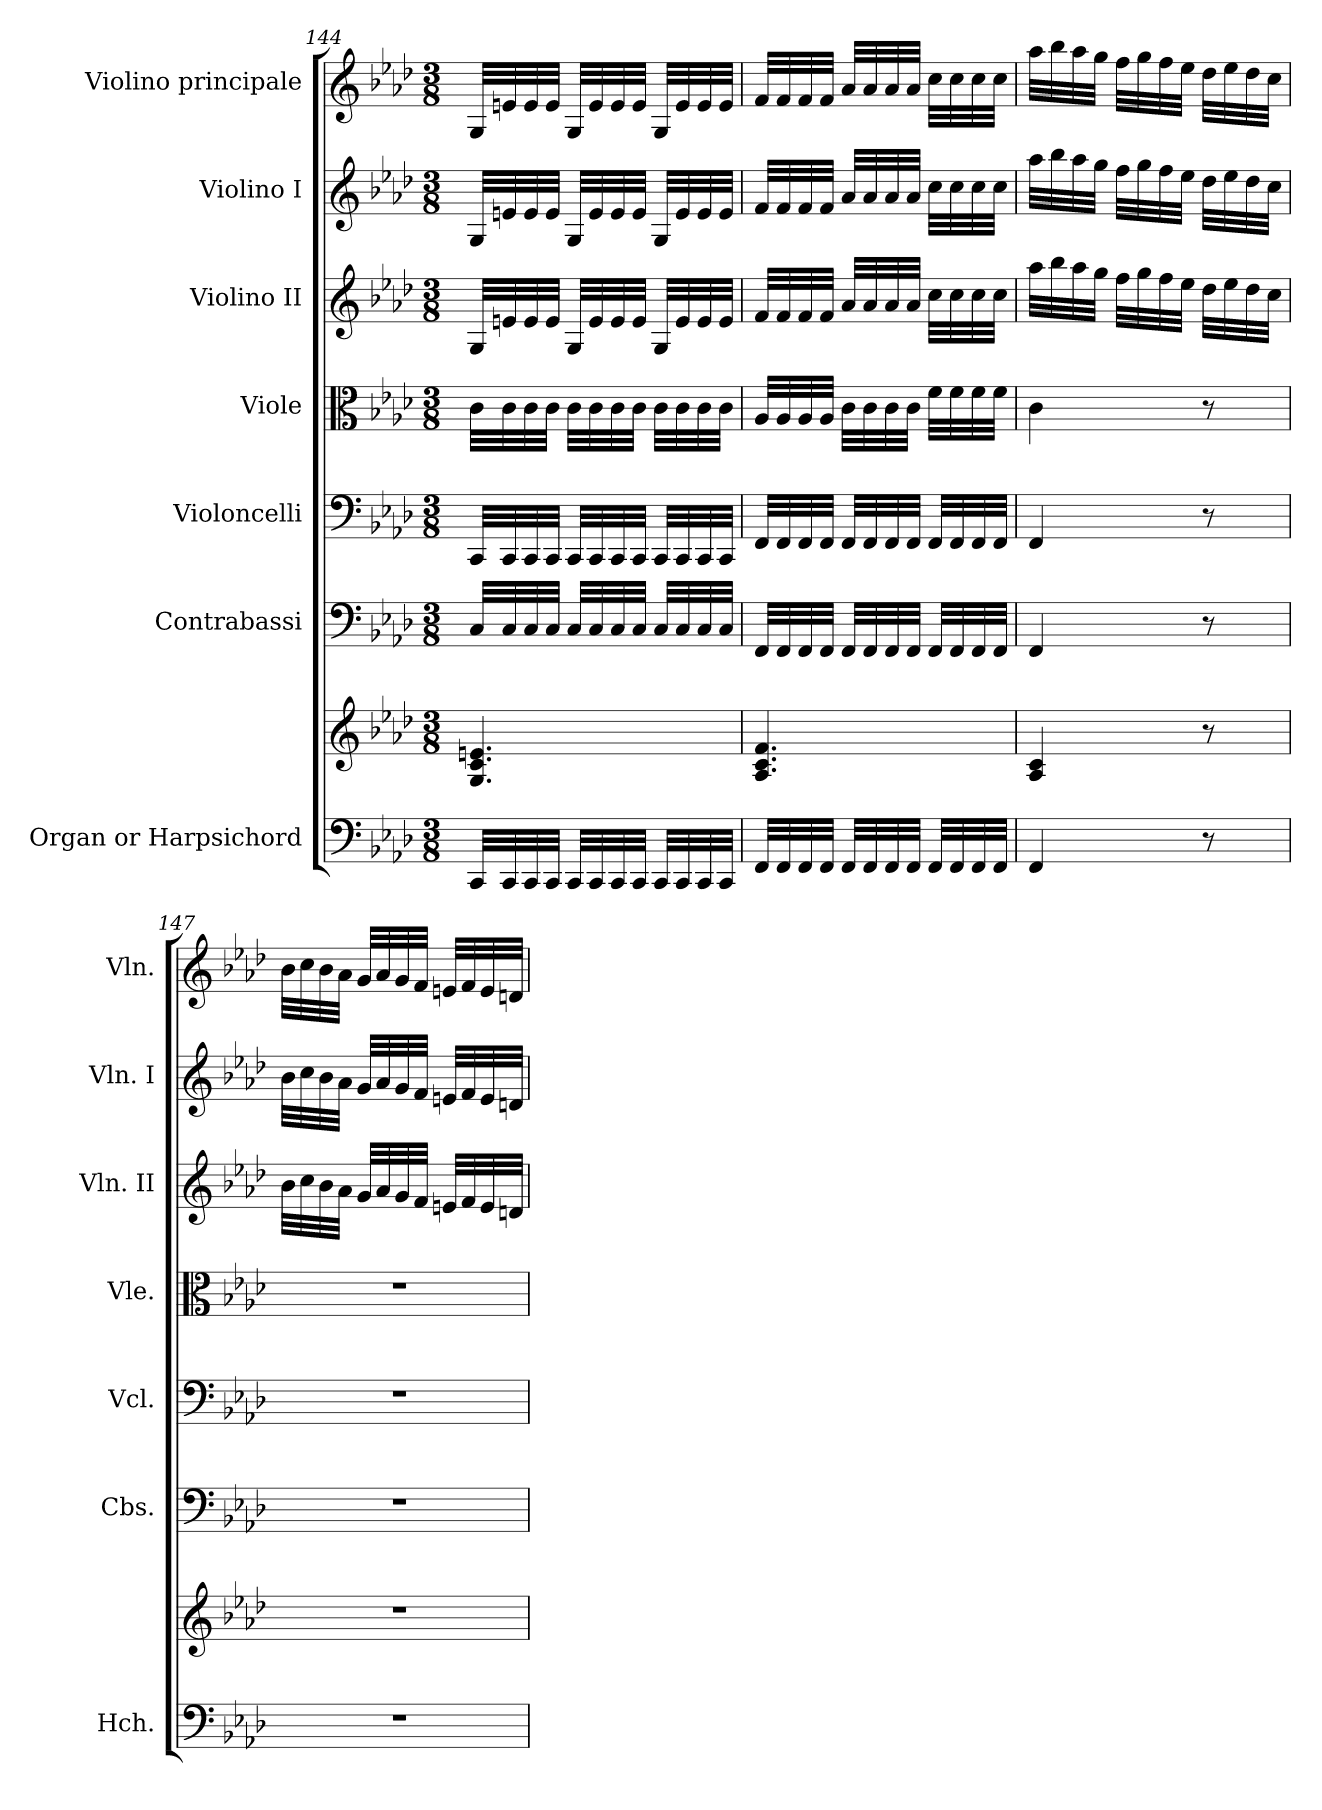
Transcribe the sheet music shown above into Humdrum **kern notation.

**kern	**kern	**kern	**kern	**kern	**kern	**kern	**kern
*part7	*part7	*part6	*part5	*part4	*part3	*part2	*part1
*staff8	*staff7	*staff6	*staff5	*staff4	*staff3	*staff2	*staff1
*I"Organ or Harpsichord	*	*I"Contrabassi	*I"Violoncelli	*I"Viole	*I"Violino II	*I"Violino I	*I"Violino principale
*I'Hch.	*	*I'Cbs.	*I'Vcl.	*I'Vle.	*I'Vln. II	*I'Vln. I	*I'Vln.
*clefF4	*clefG2	*clefF4	*clefF4	*clefC3	*clefG2	*clefG2	*clefG2
*	*	*ITrd7c12	*	*	*	*	*
*k[b-e-a-d-]	*k[b-e-a-d-]	*k[b-e-a-d-]	*k[b-e-a-d-]	*k[b-e-a-d-]	*k[b-e-a-d-]	*k[b-e-a-d-]	*k[b-e-a-d-]
*M3/8	*M3/8	*M3/8	*M3/8	*M3/8	*M3/8	*M3/8	*M3/8
=144	=144	=144	=144	=144	=144	=144	=144
32CC/LLL	4.G/ 4.c/ 4.en/	32CC/LLL	32CC/LLL	32c\LLL	32G/LLL	32G/LLL	32G/LLL
32CC/	.	32CC/	32CC/	32c\	32en/	32en/	32en/
32CC/	.	32CC/	32CC/	32c\	32e/	32e/	32e/
32CC/JJJ	.	32CC/JJJ	32CC/JJJ	32c\JJJ	32e/JJJ	32e/JJJ	32e/JJJ
32CC/LLL	.	32CC/LLL	32CC/LLL	32c\LLL	32G/LLL	32G/LLL	32G/LLL
32CC/	.	32CC/	32CC/	32c\	32e/	32e/	32e/
32CC/	.	32CC/	32CC/	32c\	32e/	32e/	32e/
32CC/JJJ	.	32CC/JJJ	32CC/JJJ	32c\JJJ	32e/JJJ	32e/JJJ	32e/JJJ
32CC/LLL	.	32CC/LLL	32CC/LLL	32c\LLL	32G/LLL	32G/LLL	32G/LLL
32CC/	.	32CC/	32CC/	32c\	32e/	32e/	32e/
32CC/	.	32CC/	32CC/	32c\	32e/	32e/	32e/
32CC/JJJ	.	32CC/JJJ	32CC/JJJ	32c\JJJ	32e/JJJ	32e/JJJ	32e/JJJ
=145	=145	=145	=145	=145	=145	=145	=145
32FF/LLL	4.A-/ 4.c/ 4.f/	32FFF/LLL	32FF/LLL	32A-/LLL	32f/LLL	32f/LLL	32f/LLL
32FF/	.	32FFF/	32FF/	32A-/	32f/	32f/	32f/
32FF/	.	32FFF/	32FF/	32A-/	32f/	32f/	32f/
32FF/JJJ	.	32FFF/JJJ	32FF/JJJ	32A-/JJJ	32f/JJJ	32f/JJJ	32f/JJJ
32FF/LLL	.	32FFF/LLL	32FF/LLL	32c\LLL	32a-/LLL	32a-/LLL	32a-/LLL
32FF/	.	32FFF/	32FF/	32c\	32a-/	32a-/	32a-/
32FF/	.	32FFF/	32FF/	32c\	32a-/	32a-/	32a-/
32FF/JJJ	.	32FFF/JJJ	32FF/JJJ	32c\JJJ	32a-/JJJ	32a-/JJJ	32a-/JJJ
32FF/LLL	.	32FFF/LLL	32FF/LLL	32f\LLL	32cc\LLL	32cc\LLL	32cc\LLL
32FF/	.	32FFF/	32FF/	32f\	32cc\	32cc\	32cc\
32FF/	.	32FFF/	32FF/	32f\	32cc\	32cc\	32cc\
32FF/JJJ	.	32FFF/JJJ	32FF/JJJ	32f\JJJ	32cc\JJJ	32cc\JJJ	32cc\JJJ
=146	=146	=146	=146	=146	=146	=146	=146
4FF/	4A-/ 4c/	4FFF/	4FF/	4c\	32aa-\LLL	32aa-\LLL	32aa-\LLL
.	.	.	.	.	32bb-\	32bb-\	32bb-\
.	.	.	.	.	32aa-\	32aa-\	32aa-\
.	.	.	.	.	32gg\JJJ	32gg\JJJ	32gg\JJJ
.	.	.	.	.	32ff\LLL	32ff\LLL	32ff\LLL
.	.	.	.	.	32gg\	32gg\	32gg\
.	.	.	.	.	32ff\	32ff\	32ff\
.	.	.	.	.	32ee-\JJJ	32ee-\JJJ	32ee-\JJJ
8r	8r	8r	8r	8r	32dd-\LLL	32dd-\LLL	32dd-\LLL
.	.	.	.	.	32ee-\	32ee-\	32ee-\
.	.	.	.	.	32dd-\	32dd-\	32dd-\
.	.	.	.	.	32cc\JJJ	32cc\JJJ	32cc\JJJ
=147	=147	=147	=147	=147	=147	=147	=147
4.r	4.r	4.r	4.r	4.r	32b-\LLL	32b-\LLL	32b-\LLL
.	.	.	.	.	32cc\	32cc\	32cc\
.	.	.	.	.	32b-\	32b-\	32b-\
.	.	.	.	.	32a-\JJJ	32a-\JJJ	32a-\JJJ
.	.	.	.	.	32g/LLL	32g/LLL	32g/LLL
.	.	.	.	.	32a-/	32a-/	32a-/
.	.	.	.	.	32g/	32g/	32g/
.	.	.	.	.	32f/JJJ	32f/JJJ	32f/JJJ
.	.	.	.	.	32en/LLL	32en/LLL	32en/LLL
.	.	.	.	.	32f/	32f/	32f/
.	.	.	.	.	32e/	32e/	32e/
.	.	.	.	.	32dn/JJJ	32dn/JJJ	32dn/JJJ
=	=	=	=	=	=	=	=
*-	*-	*-	*-	*-	*-	*-	*-
